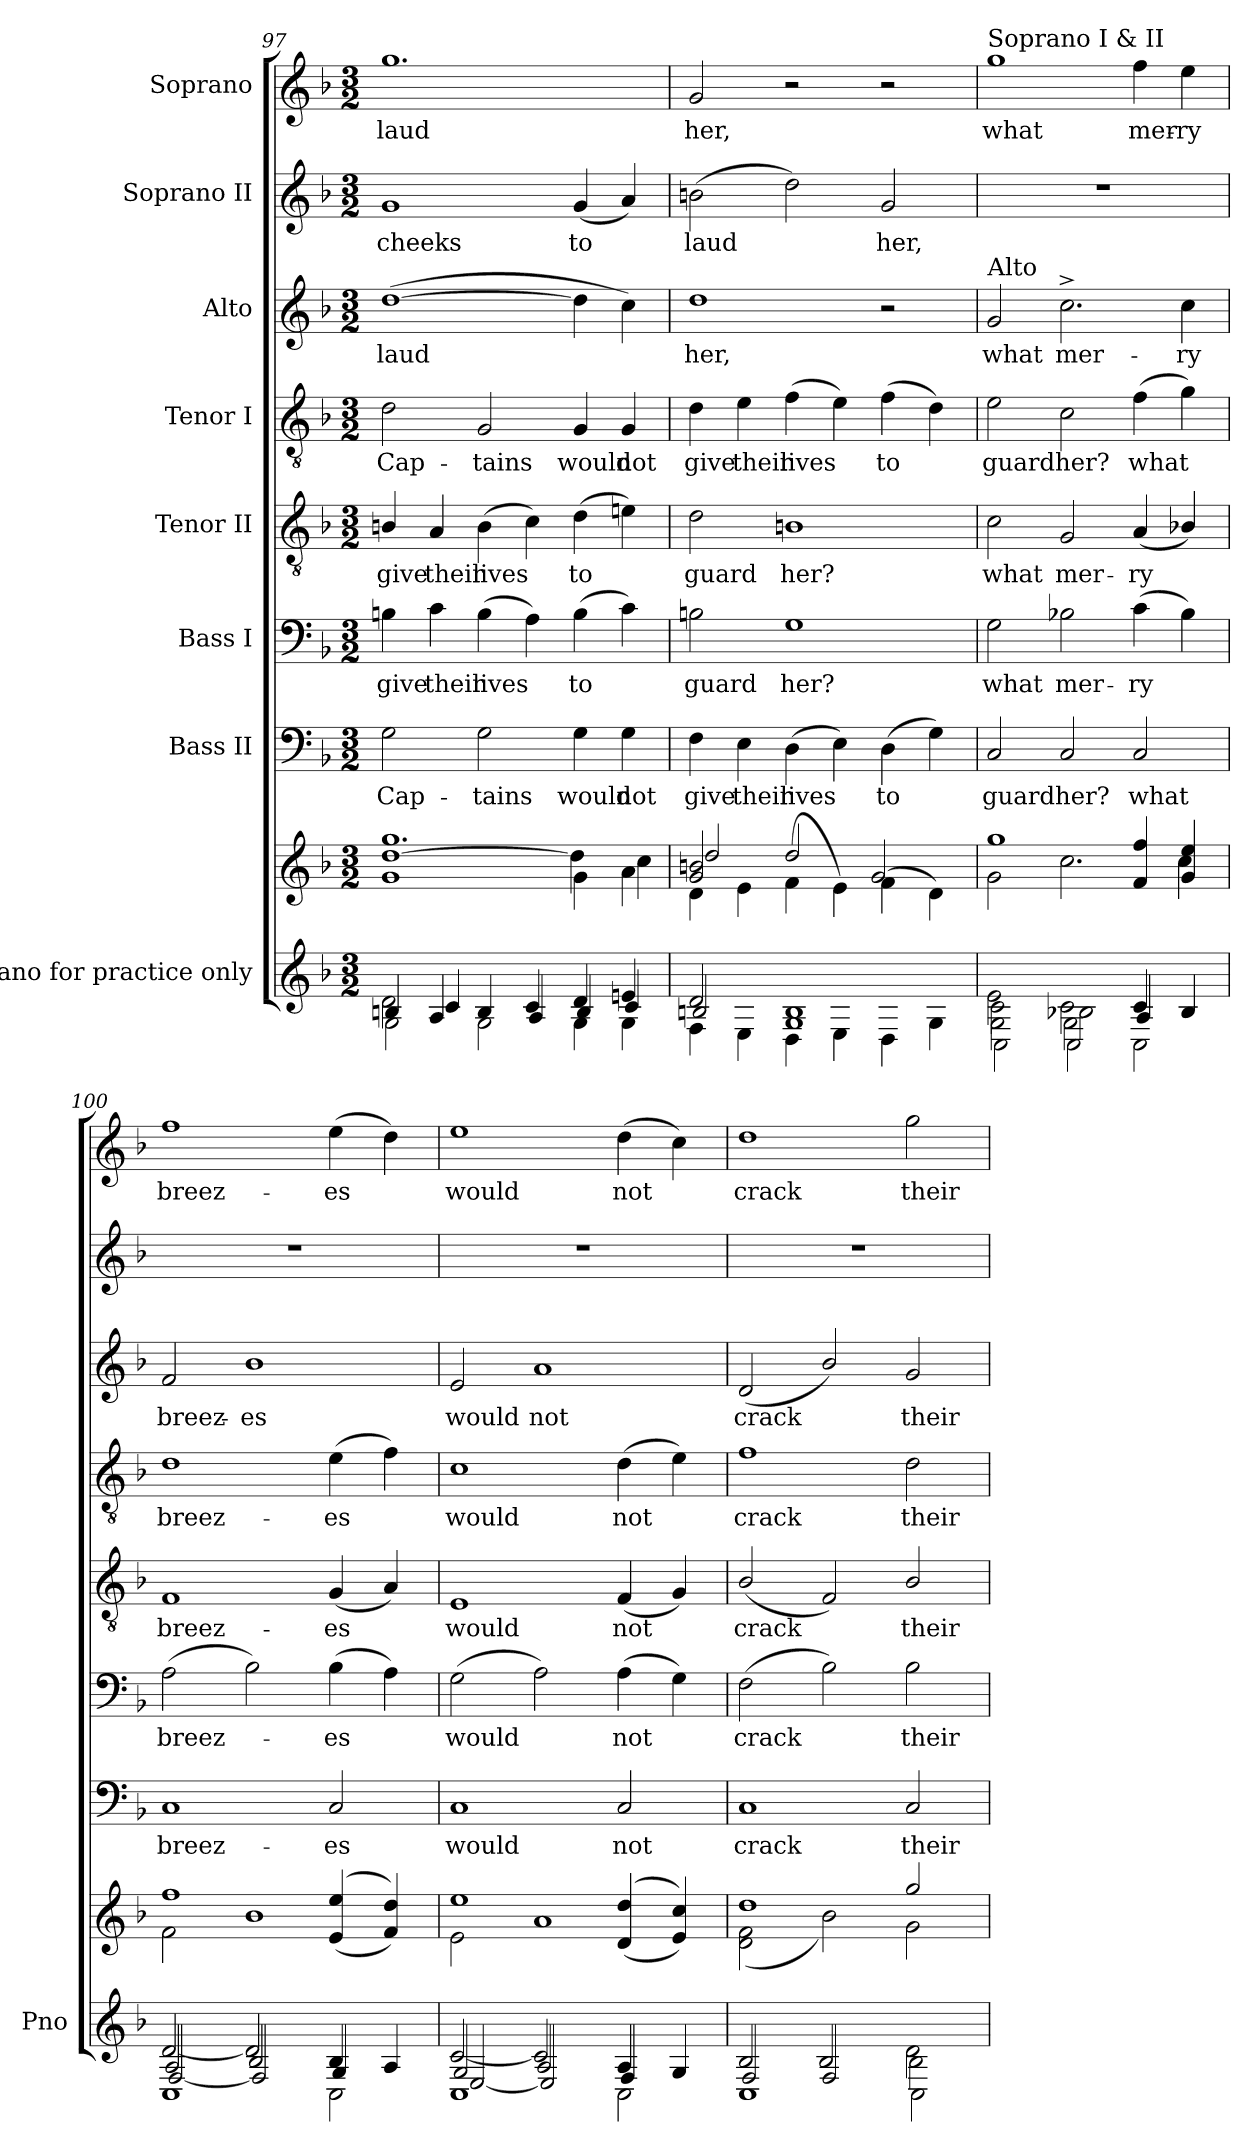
**kern	**kern	**kern	**text	**kern	**text	**kern	**text	**kern	**text	**kern	**text	**kern	**text	**kern	**text
*part8	*part8	*part7	*part7	*part6	*part6	*part5	*part5	*part4	*part4	*part3	*part3	*part2	*part2	*part1	*part1
*staff9	*staff8	*staff7	*staff7	*staff6	*staff6	*staff5	*staff5	*staff4	*staff4	*staff3	*staff3	*staff2	*staff2	*staff1	*staff1
*I"Piano for practice only	*	*I"Bass II	*	*I"Bass I	*	*I"Tenor II	*	*I"Tenor I	*	*I"Alto	*	*I"Soprano II	*	*I"Soprano	*
*I'Pno	*	*	*	*	*	*	*	*	*	*	*	*	*	*	*
*clefG2	*clefG2	*clefF4	*	*clefF4	*	*clefGv2	*	*clefGv2	*	*clefG2	*	*clefG2	*	*clefG2	*
*k[b-]	*k[b-]	*k[b-]	*	*k[b-]	*	*k[b-]	*	*k[b-]	*	*k[b-]	*	*k[b-]	*	*k[b-]	*
*M3/2	*M3/2	*M3/2	*	*M3/2	*	*M3/2	*	*M3/2	*	*M3/2	*	*M3/2	*	*M3/2	*
=97	=97	=97	=97	=97	=97	=97	=97	=97	=97	=97	=97	=97	=97	=97	=97
*^	*^	*	*	*	*	*	*	*	*	*	*	*	*	*	*
*	*^	*	*^	*	*	*	*	*	*	*	*	*	*	*	*	*	*
*	*	*^	*	*	*	*	*	*	*	*	*	*	*	*	*	*	*	*	*
!	!	!	!	!	!	!	!	!LO:LY:b	!	!LO:LY:b	!	!LO:LY:b	!	!LO:LY:b	!	!LO:LY:b	!	!LO:LY:b	!	!LO:LY:b
2d\	4Bn/	4ryy	2G\	1.gg	1g	[1dd	2G\	Cap-	4Bn\	give	4Bn/	give	2d\	Cap-	(>[1dd	laud	1g	cheeks	1.gg	laud
!	!	!	!	!	!	!	!	!	!	!LO:LY:b	!	!LO:LY:b	!	!	!	!	!	!	!	!
.	4A/	4c/	.	.	.	.	.	.	4c\	their	4A/	their	.	.	.	.	.	.	.	.
!	!	!	!	!	!	!	!	!LO:LY:b	!	!LO:LY:b	!	!LO:LY:b	!	!LO:LY:b	!	!	!	!	!	!
2G\	4B/	4ryy	1ryy	.	.	.	2G\	-tains	(>4B\	lives	(>4B\	lives	2G/	-tains	.	.	.	.	.	.
.	4c/	4A/	.	.	.	.	.	.	4A\)	.	4c\)	.	.	.	.	.	.	.	.	.
!	!	!	!	!	!	!	!	!LO:LY:b	!	!LO:LY:b	!	!LO:LY:b	!	!LO:LY:b	!	!	!	!LO:LY:b	!	!
4G\	4d/	4B/	.	.	4g\	4dd\]	4G\	would	(>4B\	to	(>4d\	to	4G/	would	4dd\]	.	(<4g/	to	.	.
!	!	!	!	!	!	!	!	!LO:LY:b	!	!	!	!	!	!LO:LY:b	!	!	!	!	!	!
4G\	4en/	4c/	.	.	4a\	4cc\	4G\	not	4c\)	.	4en\)	.	4G/	not	4cc\)	.	4a/)	.	.	.
*	*	*v	*v	*	*	*	*	*	*	*	*	*	*	*	*	*	*	*	*	*
=98	=98	=98	=98	=98	=98	=98	=98	=98	=98	=98	=98	=98	=98	=98	=98	=98	=98	=98	=98
!	!	!	!	!	!	!	!LO:LY:b	!	!LO:LY:b	!	!LO:LY:b	!	!LO:LY:b	!	!LO:LY:b	!	!LO:LY:b	!	!LO:LY:b
4F\	2d/	2Bn/	4d\	2g/ 2bn/	2dd/	4F\	give	2Bn\	guard	2d\	guard	4d\	give	1dd	her,	(>2bn\	laud	2g/	her,
!	!	!	!	!	!	!	!LO:LY:b	!	!	!	!	!	!LO:LY:b	!	!	!	!	!	!
4E\	.	.	4e\	.	.	4E\	their	.	.	.	.	4e\	their	.	.	.	.	.	.
!	!	!	!	!	!	!	!LO:LY:b	!	!LO:LY:b	!	!LO:LY:b	!	!LO:LY:b	!	!	!	!	!	!
4D\	1B	1G	(<4f\	2dd/	1ryy	(>4D\	lives	1G	her?	1Bn	her?	(>4f\	lives	.	.	2dd\)	.	2r	.
4E\	.	.	4e\)	.	.	4E\)	.	.	.	.	.	4e\)	.	.	.	.	.	.	.
!	!	!	!	!	!	!	!LO:LY:b	!	!	!	!	!	!LO:LY:b	!	!	!	!LO:LY:b	!	!
4D\	.	.	(<4f\	2g/	.	(>4D\	to	.	.	.	.	(>4f\	to	2r	.	2g/	her,	2r	.
4G\	.	.	4d\)	.	.	4G\)	.	.	.	.	.	4d\)	.	.	.	.	.	.	.
*	*	*	*	*v	*v	*	*	*	*	*	*	*	*	*	*	*	*	*	*
!!LO:PB:g=z
=99	=99	=99	=99	=99	=99	=99	=99	=99	=99	=99	=99	=99	=99	=99	=99	=99	=99	=99
*	*	*^	*	*	*	*	*	*	*	*	*	*	*	*	*	*	*	*
!	!	!	!	!	!	!	!	!	!	!	!	!	!	!	!	!	!	!LO:TX:a:t=Soprano I & II	!
!	!	!	!	!	!	!	!	!	!	!	!	!	!	!LO:TX:a:t=Alto	!	!	!	!	!
!	!	!	!	!	!	!	!LO:LY:b	!	!LO:LY:b	!	!LO:LY:b	!	!LO:LY:b	!	!LO:LY:b	!	!	!	!LO:LY:b
2e:\	2c\	2G\	2C\	1gg	2g\	2C/	guard	2G\	what	2c\	what	2e\	guard	2g/	what	1.r	.	1gg	what
!	!	!	!	!	!	!	!LO:LY:b	!	!LO:LY:b	!	!LO:LY:b	!	!LO:LY:b	!	!LO:LY:b	!	!	!	!
2c\	2G\	2B-X\	2C\	.	2.cc\	2C/	her?	2B-X\	mer-	2G/	mer-	2c\	her?	2.cc^\	mer-	.	.	.	.
!	!	!	!	!	!	!	!LO:LY:b	!	!LO:LY:b	!	!LO:LY:b	!	!LO:LY:b	!	!	!	!	!	!LO:LY:b
4c/	4A/	2ryy	2C\	4f/ 4ff/	.	2C/	what	(>4c\	-ry	(<4A/	ry	(>4f\	what	.	.	.	.	4ff\	mer-
!	!	!	!	!	!	!	!	!	!	!	!	!	!	!	!LO:LY:b	!	!	!	!LO:LY:b
4B-/	4ryy	.	.	4g/ 4ee/	4cc\	.	.	4B-\)	.	4B-X/)	.	4g\)	.	4cc\	-ry	.	.	4ee\	-ry
=100	=100	=100	=100	=100	=100	=100	=100	=100	=100	=100	=100	=100	=100	=100	=100	=100	=100	=100	=100
!	!	!	!	!	!	!	!LO:LY:b	!	!LO:LY:b	!	!LO:LY:b	!	!LO:LY:b	!	!LO:LY:b	!	!	!	!LO:LY:b
1C	[2d/	2A/	[2F/	1ff	2f\	1C	breez-	(>2A\	breez-	1F	breez-	1d	breez-	2f/	breez-	1.r	.	1ff	breez-
!	!	!	!	!	!	!	!	!	!	!	!	!	!	!	!LO:LY:b	!	!	!	!
.	2d/]	2B-/	2F/]	.	1b-	.	.	2B-\)	.	.	.	.	.	1b-	-es	.	.	.	.
!	!	!	!	!	!	!	!LO:LY:b	!	!LO:LY:b	!	!LO:LY:b	!	!LO:LY:b	!	!	!	!	!	!LO:LY:b
4B-/	4G/	2ryy	2C\	(>(<4e/ 4ee/	.	2C/	-es	(>4B-\	-es	(<4G/	es	(>4e\	-es	.	.	.	.	(>4ee\	-es
4A/	4ryy	.	.	4f/ 4dd/))	.	.	.	4A\)	.	4A/)	.	4f\)	.	.	.	.	.	4dd\)	.
=101	=101	=101	=101	=101	=101	=101	=101	=101	=101	=101	=101	=101	=101	=101	=101	=101	=101	=101	=101
!	!	!	!	!	!	!	!LO:LY:b	!	!LO:LY:b	!	!LO:LY:b	!	!LO:LY:b	!	!LO:LY:b	!	!	!	!LO:LY:b
1C	[2c/	2G/	[2E/	1ee	2e\	1C	would	(>2G\	would	1E	would	1c	would	2e/	would	1.r	.	1ee	would
!	!	!	!	!	!	!	!	!	!	!	!	!	!	!	!LO:LY:b	!	!	!	!
.	2c/]	2A/	2E/]	.	1a	.	.	2A\)	.	.	.	.	.	1a	not	.	.	.	.
!	!	!	!	!	!	!	!LO:LY:b	!	!LO:LY:b	!	!LO:LY:b	!	!LO:LY:b	!	!	!	!	!	!LO:LY:b
4A/	4F/	2ryy	2C\	(>(<4d/ 4dd/	.	2C/	not	(>4A\	not	(<4F/	not	(>4d\	not	.	.	.	.	(>4dd\	not
4G/	4ryy	.	.	4e/ 4cc/))	.	.	.	4G\)	.	4G/)	.	4e\)	.	.	.	.	.	4cc\)	.
=102	=102	=102	=102	=102	=102	=102	=102	=102	=102	=102	=102	=102	=102	=102	=102	=102	=102	=102	=102
!	!	!	!	!	!	!	!LO:LY:b	!	!LO:LY:b	!	!LO:LY:b	!	!LO:LY:b	!	!LO:LY:b	!	!	!	!LO:LY:b
1C	2B-/	2F/	1ryy	1dd	(<2d\ 2f\	1C	crack	(>2F\	crack	(<2B-/	crack	1f	crack	(<2d/	crack	1.r	.	1dd	crack
.	2F/	2B-/	.	.	2b-\)	.	.	2B-\)	.	2F/)	.	.	.	2b-/)	.	.	.	.	.
!	!	!	!	!	!	!	!LO:LY:b	!	!LO:LY:b	!	!LO:LY:b	!	!LO:LY:b	!	!LO:LY:b	!	!	!	!LO:LY:b
2d:\	2B-\	2ryy	2C\	2gg/	2g\	2C/	their	2B-\	their	2B-/	their	2d\	their	2g/	their	.	.	2gg\	their
*v	*v	*v	*v	*	*	*	*	*	*	*	*	*	*	*	*	*	*	*	*
*	*v	*v	*	*	*	*	*	*	*	*	*	*	*	*	*	*
=	=	=	=	=	=	=	=	=	=	=	=	=	=	=	=
*-	*-	*-	*-	*-	*-	*-	*-	*-	*-	*-	*-	*-	*-	*-	*-
